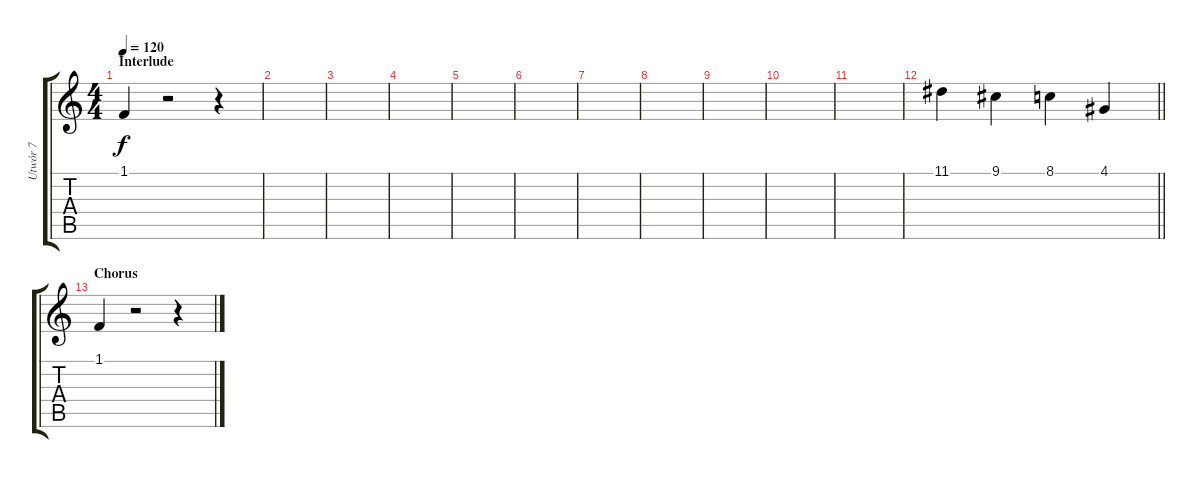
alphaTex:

\track ("Utwór 7" "Utwór 7") {instrument orchestrahit}
\staff {score tabs}
\tuning (E4 B3 G3 D3 A2 E2) {hide}
\ts (4 4)
\section ("" "Interlude")
\tempo 120
\clef g2
\ks c
1.1.4{dy f} r.2 r.4 |
|
|
|
|
|
|
|
|
|
|
\barLineRight lightlight
11.1.4 9.1.4 8.1.4 4.1.4 |
\section ("" "Chorus")
1.1.4 r.2 r.4
